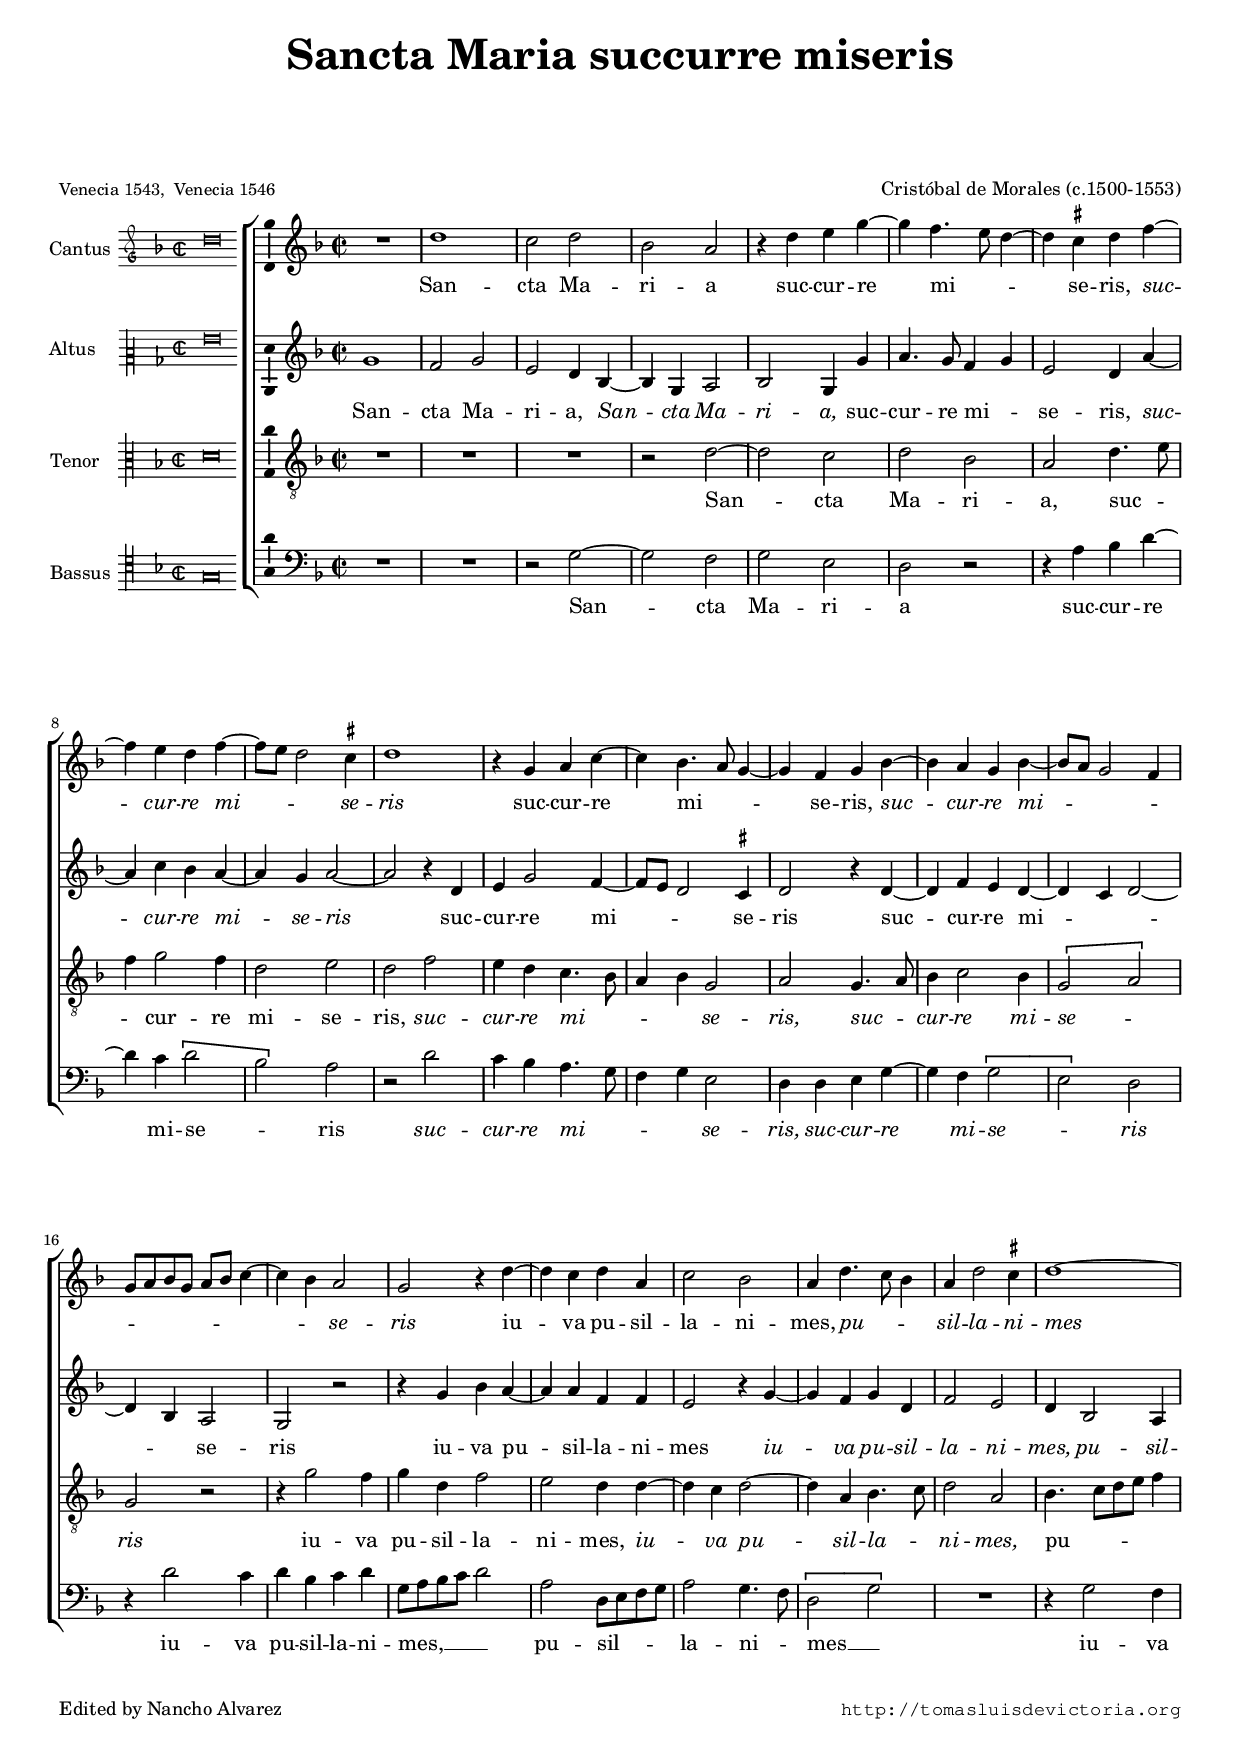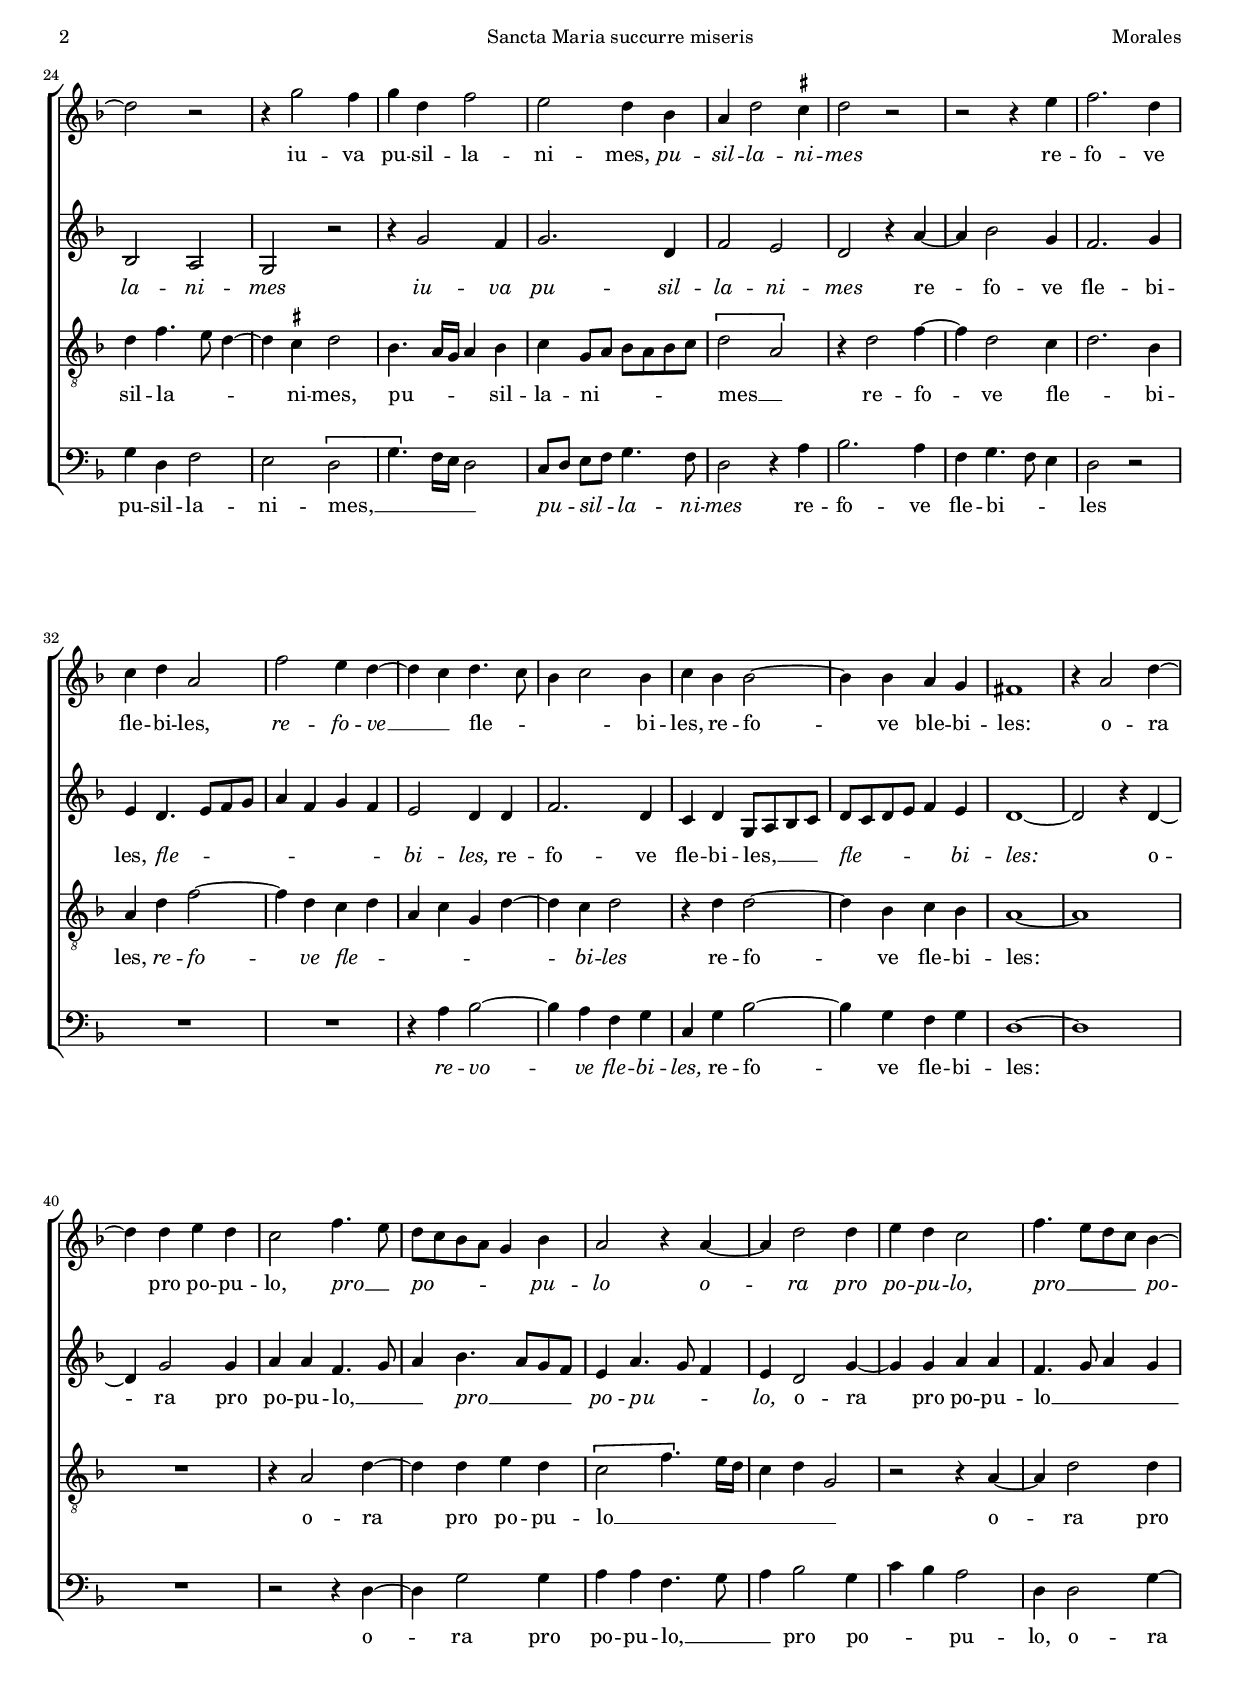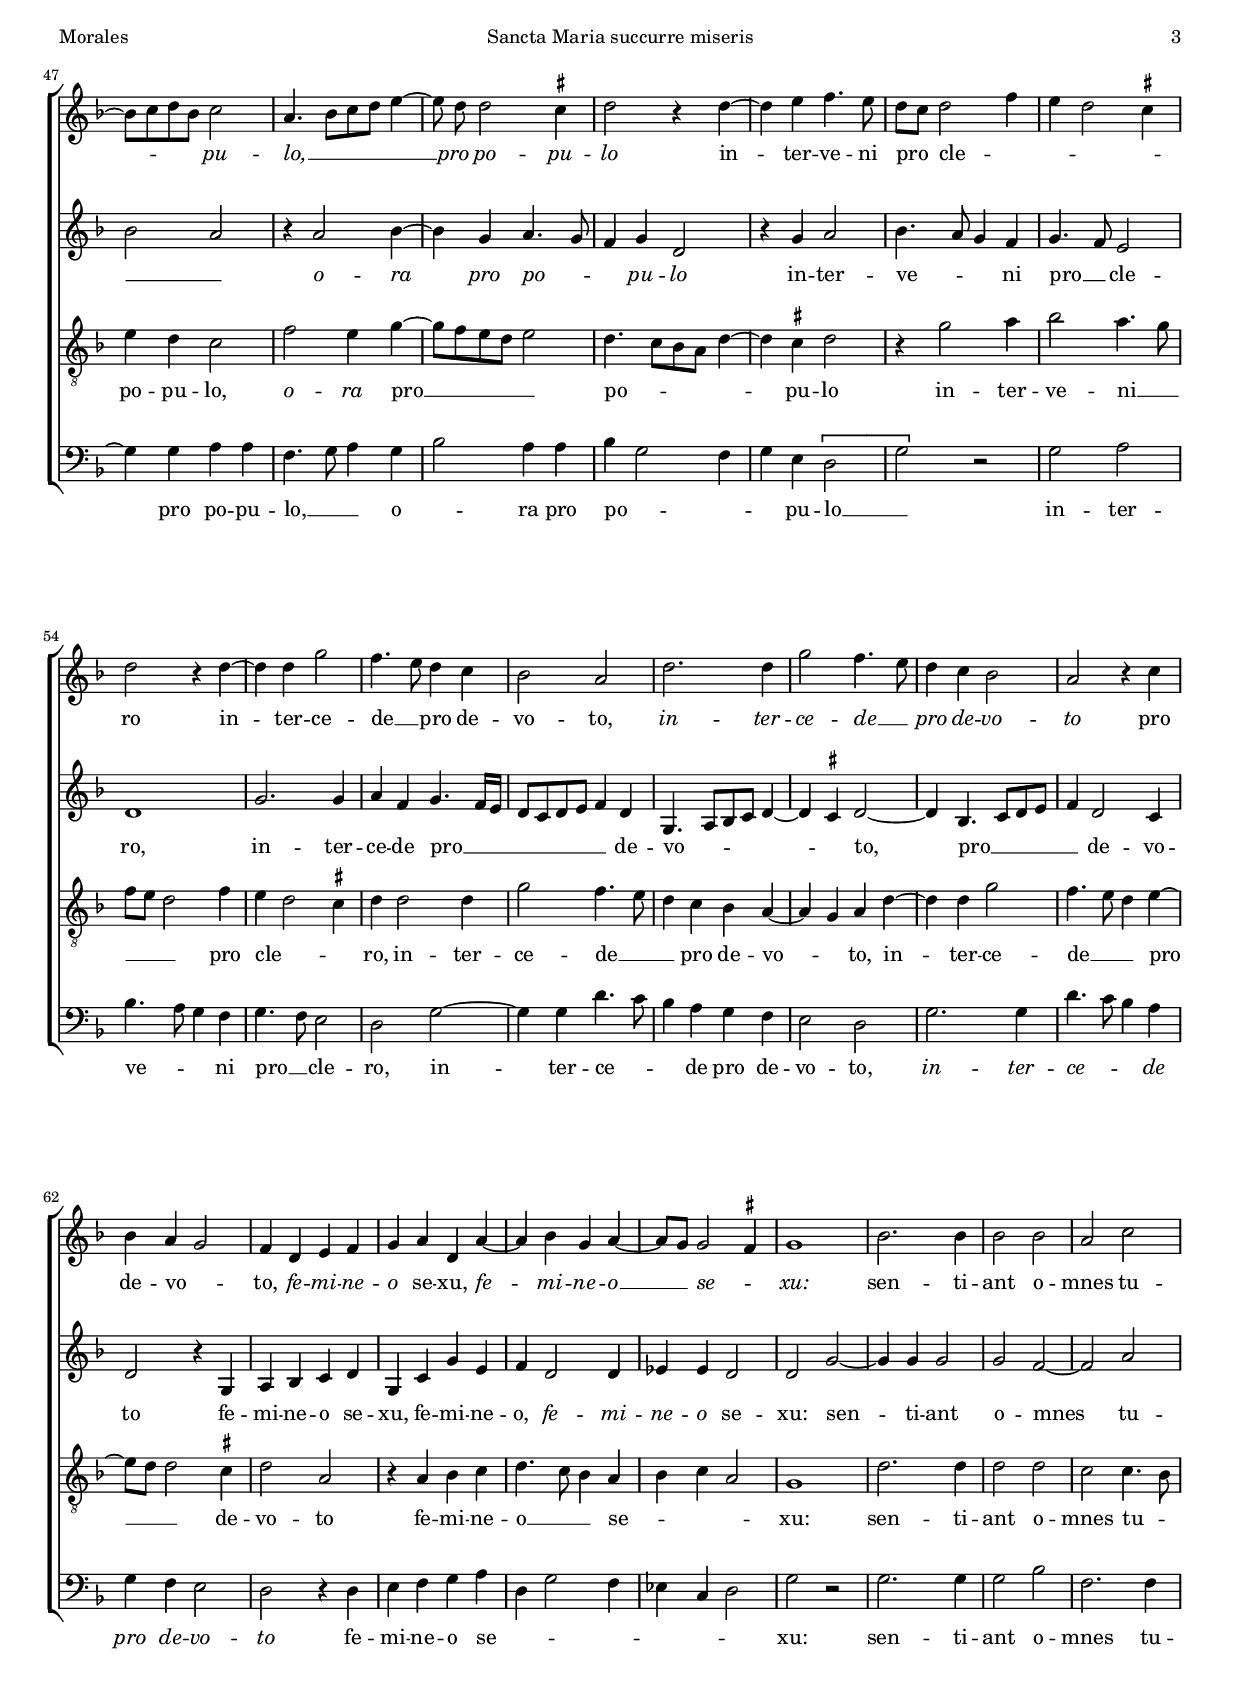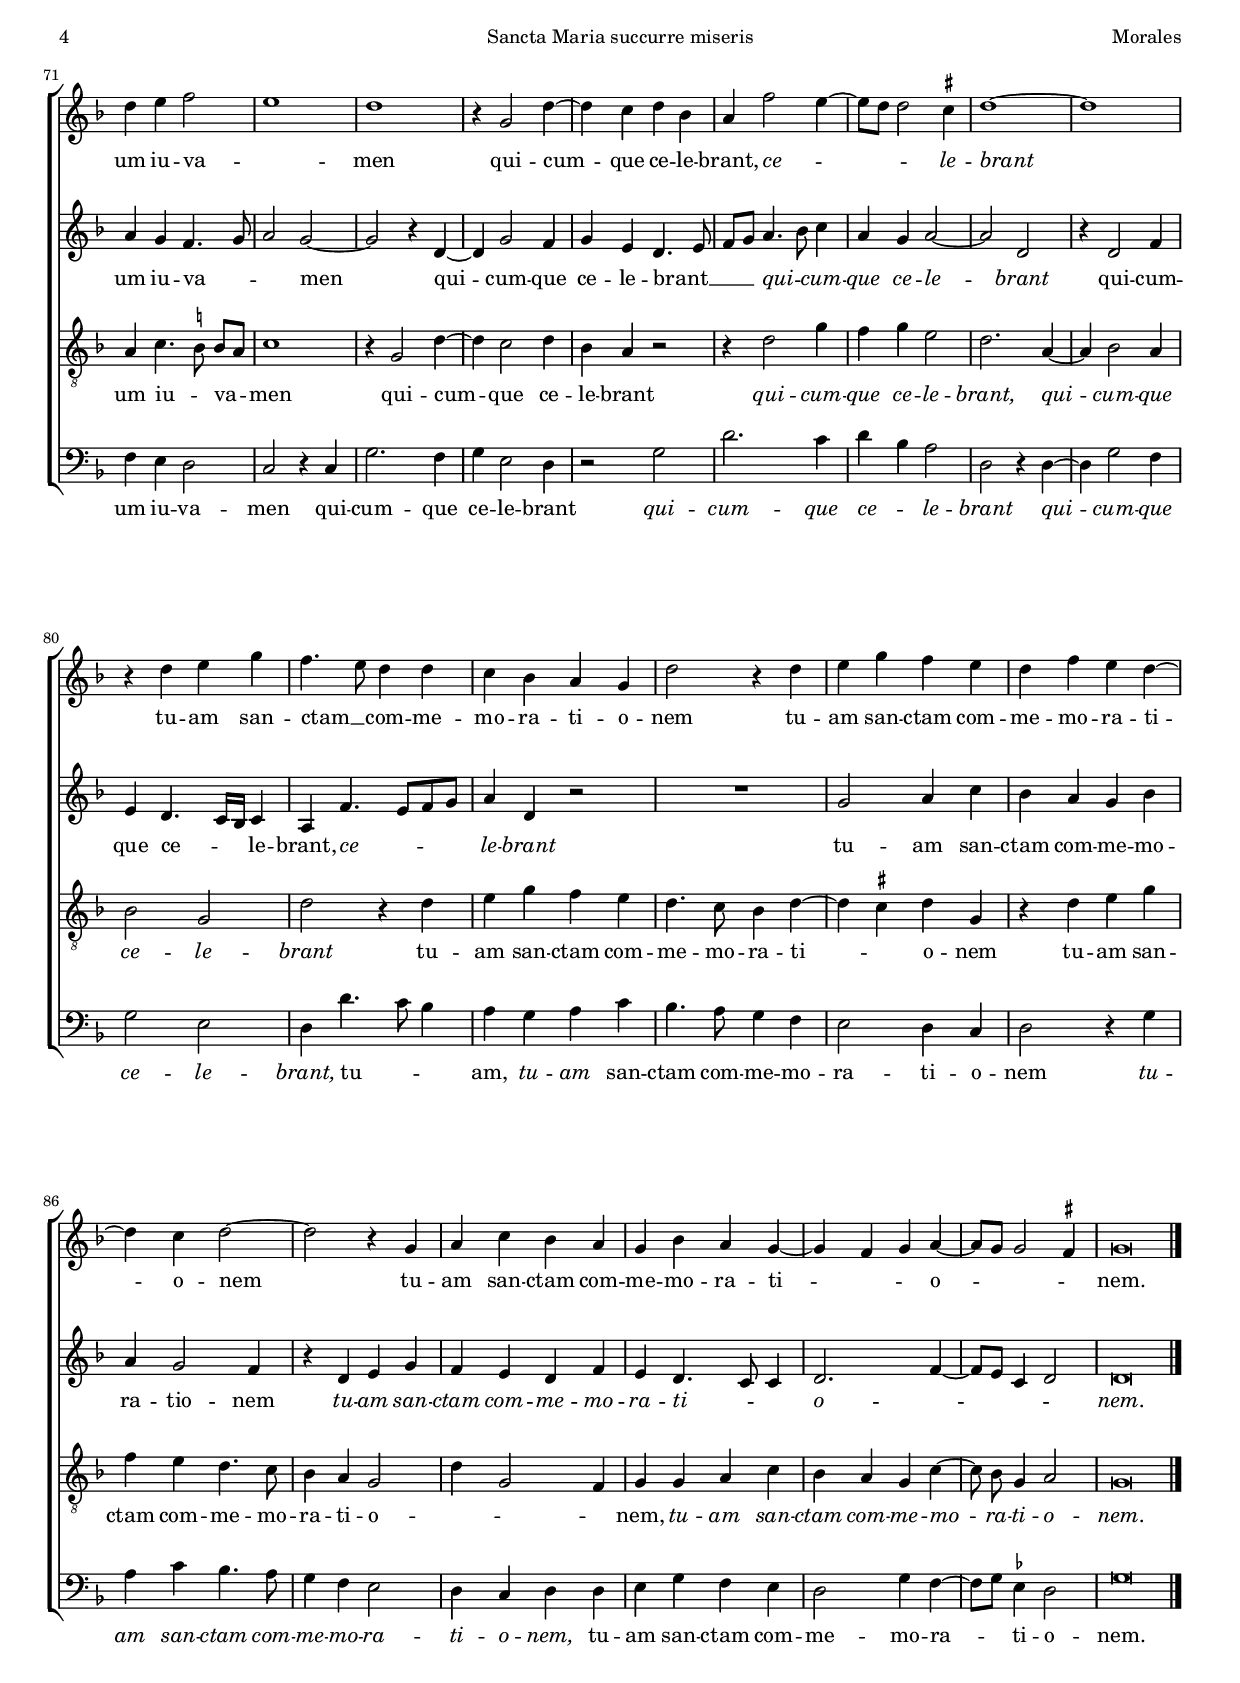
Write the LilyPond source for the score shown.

\version "2.18.0"

#(set-default-paper-size "a4")
#(set-global-staff-size 16.4)
#(ly:set-option 'point-and-click #f)
%mobile -s15.5 -i3.2

italicas=\override LyricText.font-shape = #'italic
rectas=\override LyricText.font-shape = #'upright
ss=\once \set suggestAccidentals = ##t
incipitwidth = 20
mt=#(define-music-function (parser location offset) (number?) ; move lyric text
      #{ \once \override LyricText.X-offset = -$offset #})

htitle="Sancta Maria succurre miseris"
hcomposer="Morales"

\header {
	title=\markup{\fontsize #3 "Sancta Maria succurre miseris"}
	subtitle=" "
	subsubtitle=\markup{\column{" " " " " "}}
	composer="Cristóbal de Morales (c.1500-1553)"
        pdfauthor=\composer
	%opus="(-)"
	poet=\markup{\smaller "Venecia 1543,  Venecia 1546"} 
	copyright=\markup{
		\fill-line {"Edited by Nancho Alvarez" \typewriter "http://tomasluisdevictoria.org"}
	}
%	tagline=""
}

global={\key f \major \time 2/2 \skip 1*92 \bar "|."
}


cantus=\relative c''{
	R1
	d1
	c2 d
	bes a
	r4 d e g ~
	g f4. e8 d4 ~
	d \ss cis d f ~
	f e d f ~
	f8 e d2 \ss cis4
	d1
	r4 g, a c ~
	c bes4. a8 g4 ~
	g f g bes ~ % CSIC \ss fis
	bes a g bes ~
	bes8 a g2 f4 % CSIC \ss fis
	g8 a bes g a bes c4 ~
	c bes a2
	g r4 d' ~
	d4 c d a
	c2 bes
	a4 d4. c8 bes4
	a4 d2 \ss cis4
	d1 ~
	d2 r
	r4 g2 f4
	g d f2
	e d4 bes
	a d2 \ss cis4
	d2 r
	r r4 e
	f2. d4
	c d a2 % CSIC \ss cis
	f'2 e4 d ~
	d c d4. c8
	bes4 c2 bes4
	c bes bes2 ~
	bes4 bes a g
	fis1
	r4 a2 d4 ~
	d d e d
	c2 f4. e8
	d c bes a g4 bes
	a2 r4 a ~
	a d2 d4
	e d c2
	f4. e8[ d c] bes4 ~
	bes8 c d bes c2
	a4. bes8[ c d] e4 ~
	e8 \noBeam d d2 \ss cis4
	d2 r4 d ~
	d e f4. e8
	d c d2 f4
	e d2 \ss cis4
	d2 r4 d ~
	d d g2
	f4. e8 d4 c
	bes2 a
	d2. d4
	g2 f4. e8
	d4 c bes2
	a r4 c 
	bes a g2
	f4 d e f
	g a d, a' ~
	a bes g a ~
	a8 g g2 \ss fis4
	g1
	bes2. bes4
	bes2 bes
	a c
	d4 e f2
	e1
	d
	r4 g,2 d'4 ~
	d4 c d bes
	a f'2 e4 ~
	e8 d d2 \ss cis4
	d1 ~
	d
	r4 d e g
	f4. e8 d4 d
	c bes a g
	d'2 r4 d
	e g f e
	d f e d ~
	d c d2 ~
	d r4 g,
	a c bes a
	g bes a g ~
	g f g a ~
	a8 g g2 \ss fis4
	g\breve*1/2
}

altus=\relative c''{
	g1
	f2 g
	e d4 bes ~
	bes g a2
	bes2 g4 g'
	a4. g8 f4 g
	e2 d4 a' ~
	a c bes a ~
	a g a2 ~
	a r4 d,
	e g2 f4 ~
	f8 e d2 \ss cis4
	d2 r4 d ~
	d f e d ~
	d c d2 ~
	d4 bes a2
	g r
	r4 g' bes a ~
	a4 a f f
	e2 r4 g ~
	g f g d
	f2 e
	d4 bes2 a4
	bes2 a
	g2 r 
	r4 g'2 f4
	g2. d4
	f2 e
	d2 r4 a' ~
	a bes2 g4
	f2. g4
	e4 d4. e8 f g
	a4 f g f
	e2 d4 d
	f2. d4
	c d g,8 a bes c
	d c d e f4 e
	d1 ~
	d2 r4 d ~
	d g2 g4
	a a f4. g8
	a4 bes4. a8 g f
	e4 a4. g8 f4
	e d2 g4 ~
	g g a a
	f4. g8 a4 g
	bes2 a 
	r4 a2 bes4 ~
	bes4 g a4. g8
	f4 g d2
	r4 g a2
	bes4. a8 g4 f
	g4. f8 e2
	d1
	g2. g4
	a4 f g4. f16 e
	d8 c d e f4 d
	g,4. a8[ bes c] d4 ~
	d \ss cis d2 ~
	d4 bes4. c8 d e
	f4 d2 c4
	
	d2 r4 g,
	a bes c d
	g, c g'e
	f4 d2 d4
	ees4 es d2
	d g ~
	g4 g g2
	g f ~
	f a
	a4 g f4. g8
	a2 g ~
	g r4 d ~
	d g2 f4
	g e d4. e8
	f g a4. bes8 c4
	a g a2 ~
	a2 d,
	r4 d2 f4
	e d4. c16 bes c4
	a f'4. e8 f g
	a4 d, r2
	R1
	g2 a4 c
	bes a g bes
	a g2 f4
	r4 d e g
	f e d f
	e d4. c8 c4
	d2. f4 ~
	f8 e c4 d2 % CSIC \ss ees
	d\breve*1/2
}

tenor=\relative c'{
	R1*3
	r2 d ~
	d c
	d bes
	a d4. e8
	f4 g2 f4
	d2 e
	d f
	e4 d c4. bes8
	a4 bes g2
	a2 g4. a8
	bes4 c2 bes4
	\[g2 a\]
	g r
	r4 g'2 f4
	g d f2
	e2 d4 d ~
	d c d2 ~
	d4 a bes4. c8
	d2 a
	bes4. c8[ d e] f4 
	d f4. e8 d4 ~
	d \ss cis d2
	bes4. a16 g a4 bes
	c4 g8 a bes a bes c
	\[d2 a\]
	r4 d2 f4 ~
	f d2 c4
	d2. bes4
	a d f2 ~
	f4 d c d
	a c g d' ~
	d c d2
	r4 d d2 ~
	d4 bes c bes
	a1 ~
	a
	R1
	r4 a2 d4 ~
	d d e d
	\[c2 f4.\] e16 d
	c4 d g,2
	r2 r4 a ~
	a d2 d4
	e d c2
	f2 e4 g ~
	g8 f e d e2
	d4. c8[ bes a] d4 ~
	d \ss cis d2
	r4 g2 a4
	bes2 a4. g8
	f e d2 f4
	e4 d2 \ss cis4
	d4 d2 d4
	g2 f4. e8
	d4 c bes a ~
	a g a d ~
	d d g2
	f4. e8 d4 e ~
	e8 d d2 \ss cis4
	d2 a
	r4 a bes c
	d4. c8 bes4 a
	bes c a2
	g1
	d'2. d4
	d2 d
	c c4. bes8
	a4 c4. \ss b 8 b[ a]
	c1
	r4 g2 d'4 ~
	d c2 d4
	bes a r2
	r4 d2 g4
	f g e2
	d2. a4 ~
	a bes2 a4
	bes2 g
	d'2 r4 d
	e g f e
	d4. c8 bes4 d ~
	d \ss cis d g,
	r4 d'e g
	f e d4. c8
	bes4 a g2
	d'4 g,2 f4
	g g a c
	bes a g c ~
	c8 \noBeam bes g4 a2
	g\breve*1/2
}

bassus=\relative c'{
	R1*2
	r2 g ~
	g f
	g e
	d r
	r4 a' bes d ~
	d c \[d2
	bes\] a
	r2 d
	c4 bes a4. g8
	f4 g e2
	d4 d e g ~
	g f \[g2
	e\] d
	r4 d'2 c4
	d bes c d
	g,8 a bes c d2
	a2 d,8 e f g
	a2 g4. f8
	\[d2 g\]
	R1
	r4 g2 f4
	g4 d f2
	e2 \[d2
	g4.\] f16 e d2
	c8[ d] e[ f] g4. f8
	d2 r4 a'
	bes2. a4
	f4 g4. f8 e4
	d2 r
	R1*2
	r4 a' bes2 ~
	bes4 a f g
	c, g' bes2 ~
	bes4 g f g
	d1 ~
	d
	R1
	r2 r4 d ~
	d g2 g4
	a4 a f4. g8
	a4 bes2 g4
	c bes a2
	d,4 d2 g4 ~
	g g a a
	f4. g8 a4 g
	bes2 a4 a
	bes4 g2 f4
	g e \[d2 
	g\] r
	g2 a
	bes4. a8 g4 f
	g4. f8 e2
	d g ~
	g4 g d'4. c8
	bes4 a g f
	e2 d
	g2. g4
	d'4. c8 bes4 a
	g f e2
	d r4 d
	e f g a
	d,4 g2 f4
	ees4 c d2
	g2 r
	g2. g4
	g2 bes
	f2. f4
	f e d2
	c2 r4 c
	g'2. f4
	g e2 d4
	r2 g
	d'2. c4
	d bes a2
	d,2 r4 d ~
	d g2 f4
	g2 e
	d4 d'4. c8 bes4
	a4 g a c
	bes4. a8 g4 f
	e2 d4 c
	d2 r4 g
	a c bes4. a8
	g4 f e2
	d4 c d d
	e g f e
	d2 g4 f ~
	f8 g \ss ees4 d2
	g\breve*1/2
}

textocantus=\lyricmode{
San -- cta Ma -- ri -- a
suc -- cur -- re mi -- _ _ se -- ris,
\italicas 
suc -- cur -- re mi -- _ _ se -- ris
\rectas 
suc -- cur -- re mi -- _ _ se -- ris,
\italicas 
suc -- cur -- re mi -- _ _ _ _ _ _ _ _ _ _ _ se -- ris
\rectas 
iu -- va pu -- sil -- la -- ni -- mes, % pusillamines <-- error
\italicas 
pu -- _ _ sil -- la -- ni -- mes
\rectas 
iu -- va pu -- sil -- la -- ni -- mes,
\italicas 
pu -- sil -- la -- ni -- mes
\rectas 
re -- fo -- ve fle -- bi -- les,
\italicas 
re -- fo -- ve __ _ \rectas fle -- _ _ _ bi -- les,
re -- fo -- ve ble -- bi -- les:
o -- ra pro po -- pu -- lo,
\italicas 
pro __ _ po -- _ _ _ _ pu -- lo
o -- ra pro po -- pu -- lo,
pro __ _ _ _ po -- _ _ _ pu -- lo, __ _ _ _ _
\mt #2 pro po -- pu -- lo
\rectas 
in -- ter -- ve -- ni pro _ cle -- _ _ _ _ ro
in -- ter -- ce -- de __ _ pro de -- vo -- to,
\italicas 
in -- ter -- ce -- de __ _ pro de -- vo -- to
\rectas
pro de -- vo -- _ to,
\italicas 
fe -- mi -- ne -- o \rectas se -- xu,
\italicas fe -- mi -- ne -- o __ _ se -- _ xu:
\rectas 
sen -- ti -- ant o -- mnes tu -- um iu -- va -- _ men
qui -- cum -- que ce -- le -- brant,
\italicas 
ce -- _ _ _ le -- brant 
\rectas 
tu -- am san -- ctam __ _ com -- me -- mo -- ra -- ti -- o -- nem
tu -- am san -- ctam com -- me -- mo -- ra -- ti -- o -- nem
tu -- am san -- ctam com -- me -- mo -- ra -- ti -- _ _ o -- _ _ _ nem.
}

textoaltus=\lyricmode{
San -- cta Ma -- ri -- a,
\italicas 
San -- cta Ma -- ri -- a,
\rectas 
suc -- cur -- re mi -- _ se -- ris,
\italicas 
suc -- cur -- re mi -- se -- ris
\rectas 
suc -- cur -- re mi -- _ _ se -- ris
suc -- cur -- re mi -- _ _ _ se -- ris
iu -- va pu -- sil -- la -- ni -- mes
\italicas 
iu -- va pu -- sil -- la -- ni -- mes,
pu -- sil -- la -- ni -- mes
iu -- va pu -- sil -- la -- ni -- mes
\rectas 
re -- fo -- ve fle -- bi -- les,
\italicas 
fle -- _ _ _ _ _ _ _ bi -- les,
\rectas 
re -- fo -- ve fle -- bi -- les, __ _ _ _ 
\italicas 
fle -- _ _ _ _ bi -- les:
\rectas 
o -- ra pro po -- pu -- lo, __ _ _ 
\italicas 
pro __ _ _ _ po -- pu -- _ _ lo,
\rectas 
o -- ra pro po -- pu -- lo __ _ _ _ _ _ 
\italicas 
o -- ra pro po -- _ _ pu -- lo
\rectas 
in -- ter -- ve -- _ _ ni pro __ _ cle -- ro,
in -- ter -- ce -- de pro __ _ _ _ _ _ _ _ de -- vo -- _ _ _ _ _ to,
pro __ _ _ _ _ de -- vo -- to
fe -- mi -- ne -- o se -- xu,
fe -- mi -- ne -- o,
\italicas 
fe -- mi -- ne -- o \rectas se -- xu:
sen -- ti -- ant o -- mnes tu -- um iu -- va -- _ _ men
qui -- cum -- que ce -- le -- brant __ _ _ _ 
\italicas 
qui -- _ cum -- que ce -- le -- brant
\rectas 
qui -- cum -- que ce -- _ _ le -- brant,
\italicas 
ce -- _ _ _ le -- brant
\rectas
tu -- am san -- ctam com -- me -- mo -- ra -- tio -- nem
\italicas 
tu -- am san -- ctam com -- me -- mo -- ra -- ti -- _ _ o -- _ _ _ _ nem.
}

textotenor=\lyricmode{
San -- cta Ma -- ri -- a,
suc -- _ _ cur -- re mi -- se -- ris,
\italicas 
suc -- cur -- re mi -- _ _ _ se -- ris,
suc -- _ cur -- re mi -- se -- _ ris
\rectas 
iu -- va pu -- sil -- la -- ni -- mes,
\italicas 
iu -- va pu -- sil -- la -- _ ni -- mes,
\rectas 
pu -- _ _ _ _ sil -- la -- _ _ ni -- mes,
pu -- _ _ _ sil -- la -- ni -- _ _ _ _ _ mes __ _ 
re -- fo -- ve fle -- _ bi -- les,
\italicas 
re -- fo -- ve fle -- _ _ _ _ _ bi -- les
\rectas 
re -- fo -- ve fle -- bi -- les:
o -- ra pro po -- pu -- lo __ _ _ _ _ _ _ 
o -- ra pro po -- pu -- lo,
\italicas 
o -- ra \rectas pro __ _ _ _ _ po -- _ _ _ _ pu -- lo
in -- ter -- ve -- ni __ _ _ _ _ pro cle -- _ _ ro,
in -- ter -- ce -- de __ _ _ 
pro de -- vo -- _ to,
in -- ter -- ce -- de __ _ _ 
pro __ _ _ de -- vo -- to
fe -- mi -- ne -- o __ _ _ se -- _ _ _ xu:
sen -- ti -- ant o -- mnes tu -- _ um iu -- _ va -- _ men
qui -- cum -- que ce -- le -- brant
\italicas 
qui -- cum -- que ce -- le -- brant,
qui -- cum -- que ce -- le -- brant
\rectas 
tu -- am san -- ctam com -- me -- mo -- ra -- ti -- _ o -- nem
tu -- am san -- ctam com -- me -- mo -- ra -- ti -- o -- _ _ _ nem,
\italicas 
tu -- am san -- ctam com -- me -- mo -- ra -- ti -- o -- nem.
}

textobassus=\lyricmode{
San -- cta Ma -- ri -- a
suc -- cur -- re mi -- se -- _ ris
\italicas 
suc -- cur -- re mi -- _ _ _ se -- ris,
suc -- cur -- re mi -- se -- _ ris
\rectas 
iu -- va pu -- sil -- la -- ni -- mes, __ _ _ _ _ 
pu -- sil -- _ _ _ la -- ni -- _ mes __ _ 
iu -- va pu -- sil -- la -- ni -- mes, __ _ _ _ _ 
\italicas 
pu -- _ sil -- _ la -- ni -- mes
\rectas 
re -- fo -- ve fle -- bi -- _ _ les
\italicas 
re -- vo -- ve fle -- bi -- les,
\rectas 
re -- fo -- ve fle -- bi -- les:
o -- ra pro po -- pu -- lo, __ _ _ 
pro po -- _ _ pu -- lo,
o -- ra pro po -- pu -- lo, __ _ _ 
o -- _ ra pro po -- _ _ _ pu -- lo __ _ 
in -- ter -- ve -- _ _ ni pro __ _ cle -- ro,
in -- ter -- ce -- _ _ de pro de -- vo -- to,
\italicas 
in -- ter -- ce -- _ _ de pro de -- vo -- to
\rectas 
fe -- mi -- ne -- o se -- _ _ _ _ _ _ xu:
sen -- ti -- ant o -- mnes tu -- um iu -- va -- men
qui -- cum -- que ce -- le -- brant
\italicas 
qui -- cum -- que ce -- _ le -- brant
qui -- cum -- que ce -- le -- brant,
\rectas
tu -- _ _ am,
\italicas 
tu -- am \rectas 
san -- ctam com -- me -- mo -- ra -- ti -- o -- nem
\italicas 
tu -- am san -- ctam com -- me -- mo -- ra -- ti -- o -- nem,
\rectas 
tu -- am san -- ctam com -- me -- mo -- ra -- _ ti -- o -- nem.
}


incipitcantus=\markup{
	\score{
		{ 
		\set Staff.instrumentName="Cantus "
		\override NoteHead.style = #'neomensural
		\override Staff.TimeSignature.style = #'neomensural
		\cadenzaOn 
		\clef "petrucci-g"
		\key f \major
		\time 2/2
		d''\breve
		} 
	\layout { line-width=\incipitwidth indent = 0 }
	}
}

incipitaltus=\markup{
	\score{
		{ 
		\set Staff.instrumentName="Altus    "
		\override NoteHead.style = #'neomensural 
		\override Staff.TimeSignature.style = #'neomensural
		\cadenzaOn 
		\clef "petrucci-c2"
		\key f \major
		\time 2/2
		g'\breve
		} 
	\layout { line-width=\incipitwidth indent = 0 }
	}
}


incipittenor=\markup{
	\score{
		{ 
		\set Staff.instrumentName="Tenor   "
		\override NoteHead.style = #'neomensural 
		\override Staff.TimeSignature.style = #'neomensural
		\cadenzaOn 
		\clef "petrucci-c3"
		\key f \major
		\time 2/2
		d'\breve
		} 
	\layout { line-width=\incipitwidth indent=0 }
	}
}

incipitbassus=\markup{
	\score{
		{ 
		\set Staff.instrumentName="Bassus "
		\override NoteHead.style = #'neomensural
		\override Staff.TimeSignature.style = #'neomensural
		\cadenzaOn 
		\clef "petrucci-c4"
		\key f \major
		\time 2/2
		g\breve
		} 
	\layout { line-width=\incipitwidth indent = 0 }
	}
}


\score {\transpose c' c'{
\new ChoirStaff<<

	\new Staff <<\global
	\new Voice="v1" {
		\set Staff.instrumentName=\incipitcantus
		\clef "treble"
		\cantus }
	\new Lyrics \lyricsto "v1" {\textocantus }
	>>

	\new Staff <<\global
	\new Voice="v2" {
		\set Staff.instrumentName=\incipitaltus
		\clef "treble"
		\altus }
	\new Lyrics \lyricsto "v2" {\textoaltus }
	>>
	
	\new Staff <<\global
	\new Voice="v3" {
		\set Staff.instrumentName=\incipittenor
		\clef "G_8"
		\tenor }
	\new Lyrics \lyricsto "v3" {\textotenor }
	>>

	\new Staff <<\global
	\new Voice="v4" {
		\set Staff.instrumentName=\incipitbassus
		\clef "bass"
		\bassus }
	\new Lyrics \lyricsto "v4" {\textobassus }
	>>
	
>>

	} % transpose

\layout{ 
	\context {\Lyrics 
		\override VerticalAxisGroup.staff-affinity = #UP
		\override VerticalAxisGroup.nonstaff-relatedstaff-spacing =
			#'((basic-distance . 0) (minimum-distance . 0) (padding . 1))
		\override LyricText.font-size = #1.2
		\override LyricHyphen.minimum-distance = #0.5
	}
	\context {\Score 
		\override BarNumber.padding = #2 
	}
	\context {\Voice 
		%melismaBusyProperties = #'()
		%autoBeaming = ##f
	}
	%\context { \Staff \RemoveEmptyStaves }
	\context {\Staff 
		\override VerticalAxisGroup.staff-staff-spacing =
			#'((basic-distance . 11) (minimum-distance . 0) (padding . 1))
		\consists Ambitus_engraver 
		\override LigatureBracket.padding = #1
	}
}

%\midi {}

}


\paper{
	evenHeaderMarkup=\markup  \fill-line { \fromproperty #'page:page-number-string \htitle \hcomposer }
	oddHeaderMarkup= \markup  \fill-line { \on-the-fly #not-first-page \hcomposer \on-the-fly #not-first-page \htitle \on-the-fly #not-first-page \fromproperty #'page:page-number-string }
	%system-count=8
	ragged-last-bottom = ##f
	indent=3.3\cm
	system-system-spacing =
	#'((basic-distance . 20) (minimum-distance . 0) (padding . 5))
	top-system-spacing = % header
	#'((basic-distance . 8) (minimum-distance . 0) (padding . 0))
	last-bottom-spacing = % footer
	#'((basic-distance . 12) (minimum-distance . 0) (padding . 0))
	%top-markup-spacing #'basic-distance = 0
	markup-system-spacing #'basic-distance = 20

}
